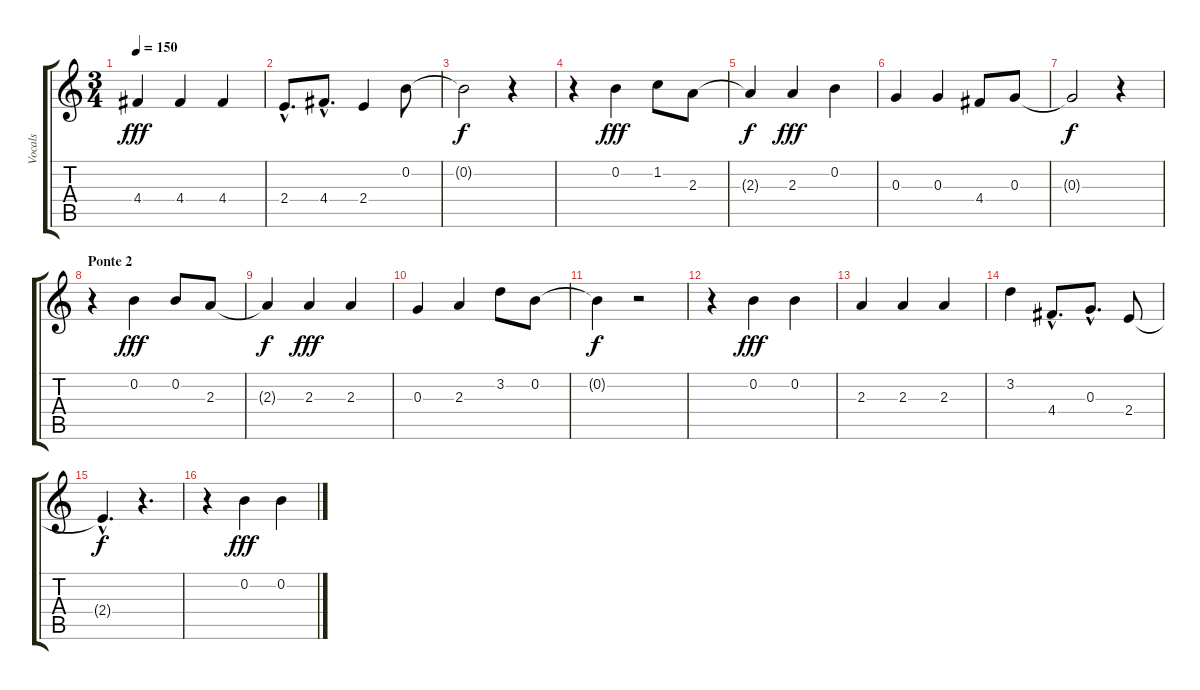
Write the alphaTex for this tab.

\track ("Vocals" "Vocals") {instrument acousticguitarnylon}
\staff {score tabs}
\tuning (E4 B3 G3 D3 A2 E2) {hide}
\ts (3 4)
\tempo 150
\clef g2
\ks c
4.4.4{dy fff} 4.4.4 4.4.4 |
2.4{hac}.8{d} 4.4{hac}.8{d} 2.4.4 0.2.8 |
0.2{t}.2{dy f} r.4 |
r.4 0.2.4{dy fff} 1.2.8 2.3.8 |
2.3{t}.4{dy f} 2.3.4{dy fff} 0.2.4 |
0.3.4 0.3.4 4.4.8 0.3.8 |
0.3{t}.2{dy f} r.4 |
\section ("" "Ponte 2")
r.4 0.2.4{dy fff} 0.2.8 2.3.8 |
2.3{t}.4{dy f} 2.3.4{dy fff} 2.3.4 |
0.3.4 2.3.4 3.2.8 0.2.8 |
0.2{t}.4{dy f} r.2 |
r.4 0.2.4{dy fff} 0.2.4 |
2.3.4 2.3.4 2.3.4 |
3.2.4 4.4{hac}.8{d} 0.3{hac}.8{d} 2.4.8 |
2.4{hac t}.4{d dy f} r.4{d} |
r.4 0.2.4{dy fff} 0.2.4
